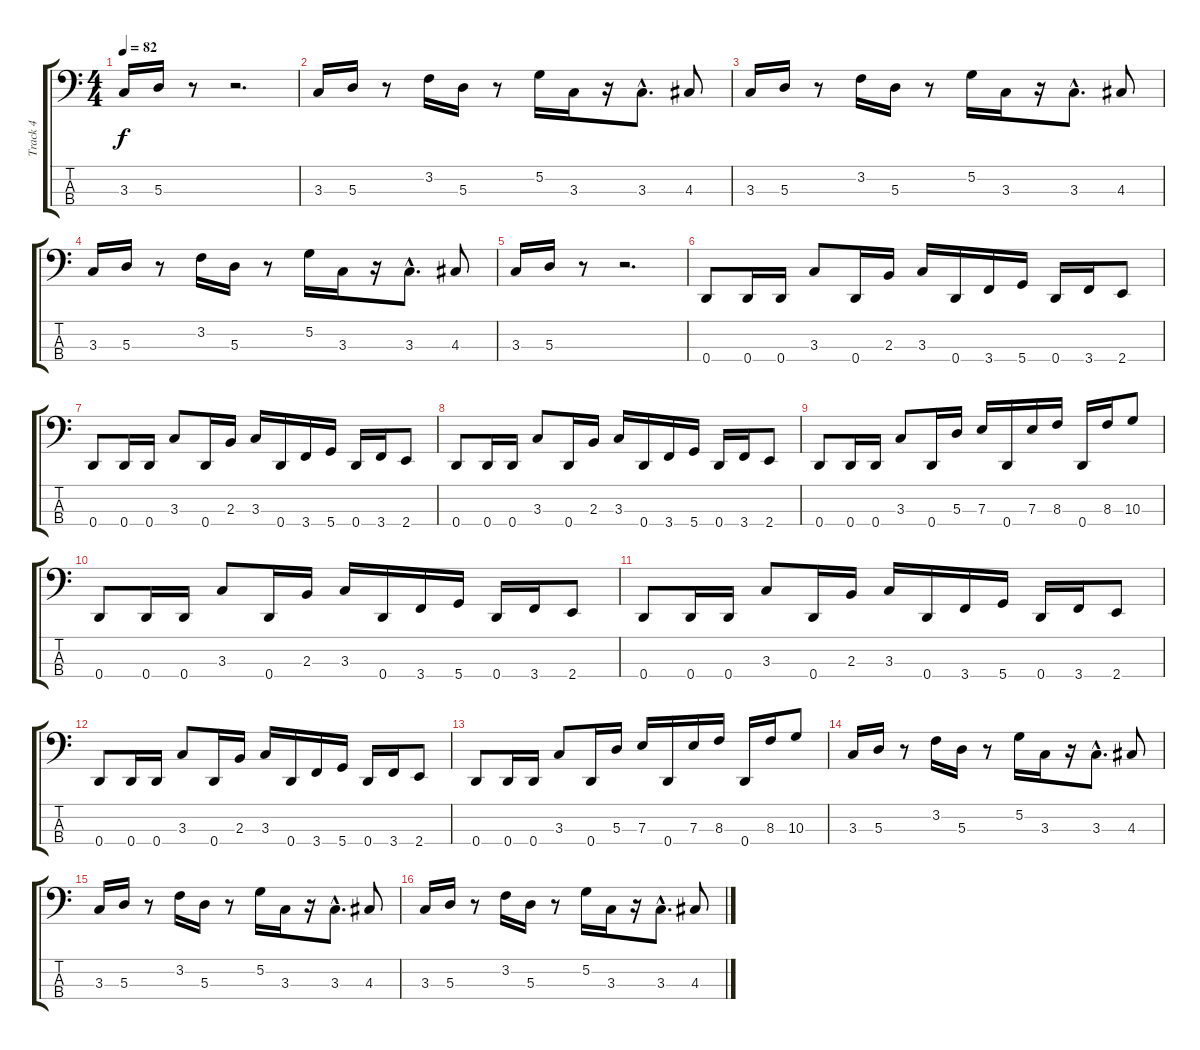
\track ("Track 4" "Track 4") {instrument slapbass1}
\staff {score tabs}
\tuning (G2 D2 A1 D1) {hide}
\ts (4 4)
\tempo 82
\clef f4
\ks c
3.3.16{dy f} 5.3.16 r.8 r.2{d} |
3.3.16 5.3.16 r.8 3.2.16 5.3.16 r.8 5.2.16 3.3.16 r.16 3.3{hac}.8{d} 4.3.8 |
3.3.16 5.3.16 r.8 3.2.16 5.3.16 r.8 5.2.16 3.3.16 r.16 3.3{hac}.8{d} 4.3.8 |
3.3.16 5.3.16 r.8 3.2.16 5.3.16 r.8 5.2.16 3.3.16 r.16 3.3{hac}.8{d} 4.3.8 |
3.3.16 5.3.16 r.8 r.2{d} |
0.4.8 0.4.16 0.4.16 3.3.8 0.4.16 2.3.16 3.3.16 0.4.16 3.4.16 5.4.16 0.4.16 3.4.16 2.4.8 |
0.4.8 0.4.16 0.4.16 3.3.8 0.4.16 2.3.16 3.3.16 0.4.16 3.4.16 5.4.16 0.4.16 3.4.16 2.4.8 |
0.4.8 0.4.16 0.4.16 3.3.8 0.4.16 2.3.16 3.3.16 0.4.16 3.4.16 5.4.16 0.4.16 3.4.16 2.4.8 |
0.4.8 0.4.16 0.4.16 3.3.8 0.4.16 5.3.16 7.3.16 0.4.16 7.3.16 8.3.16 0.4.16 8.3.16 10.3.8 |
0.4.8 0.4.16 0.4.16 3.3.8 0.4.16 2.3.16 3.3.16 0.4.16 3.4.16 5.4.16 0.4.16 3.4.16 2.4.8 |
0.4.8 0.4.16 0.4.16 3.3.8 0.4.16 2.3.16 3.3.16 0.4.16 3.4.16 5.4.16 0.4.16 3.4.16 2.4.8 |
0.4.8 0.4.16 0.4.16 3.3.8 0.4.16 2.3.16 3.3.16 0.4.16 3.4.16 5.4.16 0.4.16 3.4.16 2.4.8 |
0.4.8 0.4.16 0.4.16 3.3.8 0.4.16 5.3.16 7.3.16 0.4.16 7.3.16 8.3.16 0.4.16 8.3.16 10.3.8 |
3.3.16 5.3.16 r.8 3.2.16 5.3.16 r.8 5.2.16 3.3.16 r.16 3.3{hac}.8{d} 4.3.8 |
3.3.16 5.3.16 r.8 3.2.16 5.3.16 r.8 5.2.16 3.3.16 r.16 3.3{hac}.8{d} 4.3.8 |
3.3.16 5.3.16 r.8 3.2.16 5.3.16 r.8 5.2.16 3.3.16 r.16 3.3{hac}.8{d} 4.3.8
